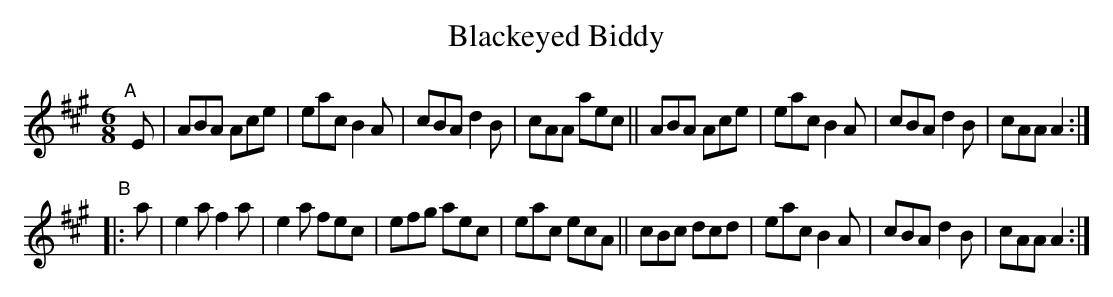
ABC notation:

X:1
T: Blackeyed Biddy
M: 6/8
L: 1/8
K: A
"^A"[|]E |\
ABA Ace | eac B2A | cBA d2B | cAA aec ||\
ABA Ace | eac B2A | cBA d2B | cAA A2 :|
"^B"|: a |\
e2a f2a | e2a fec | efg aec | eac ecA ||\
cBc dcd | eac B2A | cBA d2B | cAA A2 :|
